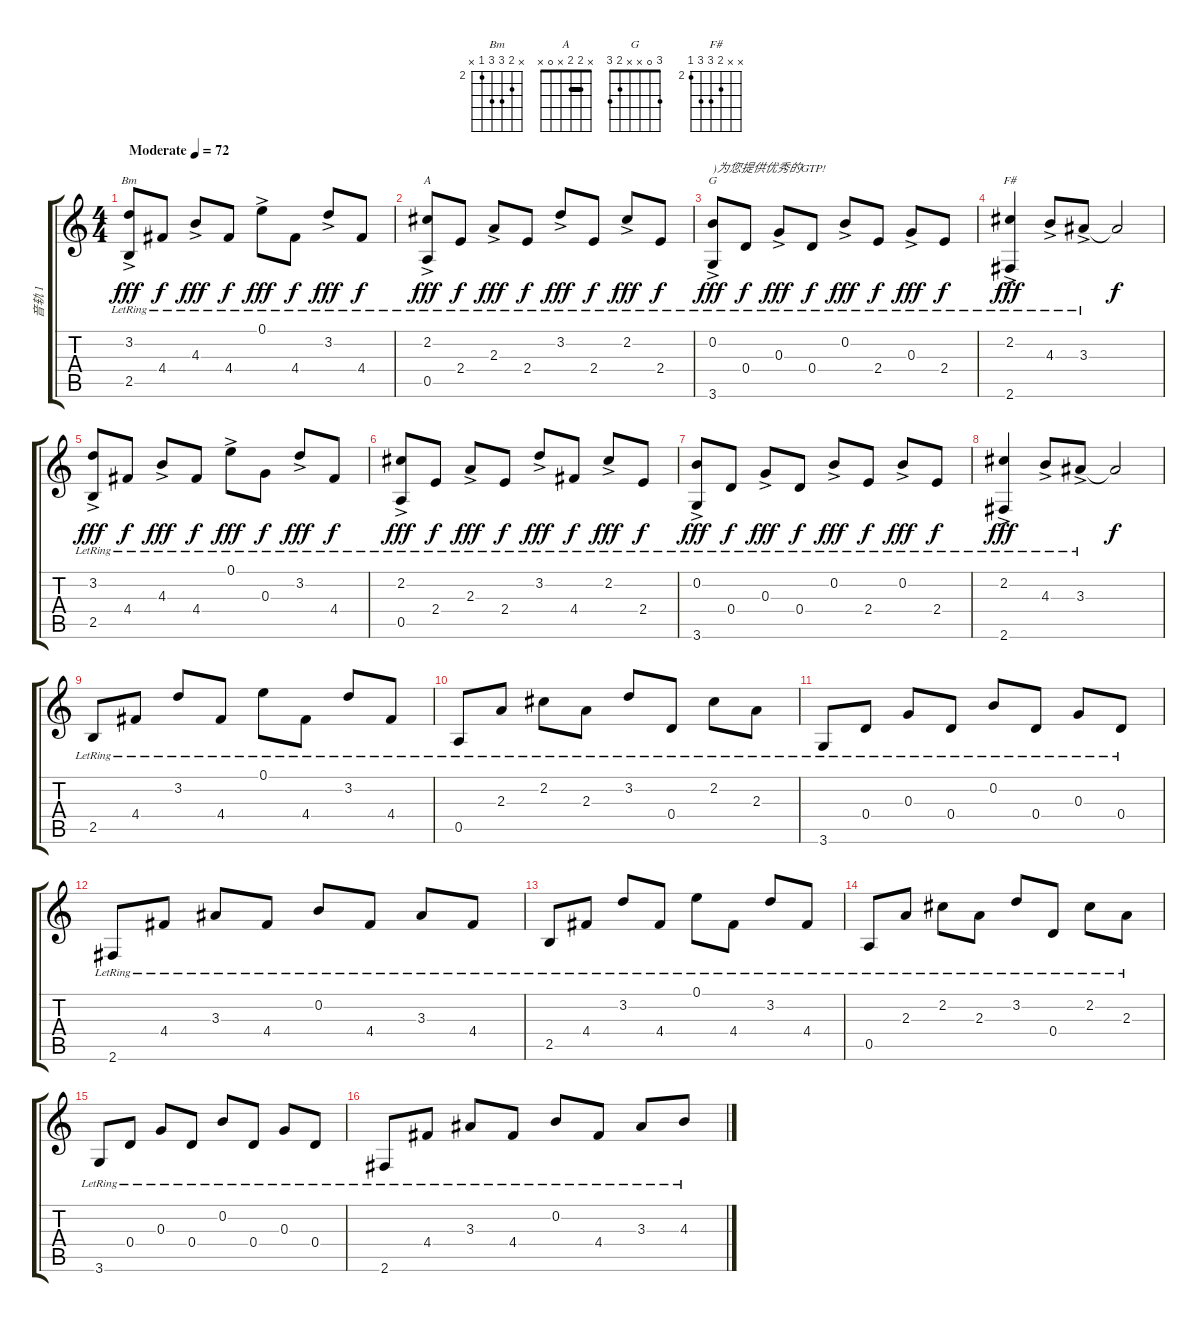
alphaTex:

\track ("音轨 1" "音轨 1") {instrument acousticguitarnylon}
\staff {score tabs}
\tuning (E4 B3 G3 D3 A2 E2) {hide}
\chord ("Bm" x 3 4 4 2 x) {firstfret 2}
\chord ("A" x 2 2 x 0 x) {barre 2}
\chord ("G" 3 0 x x 2 3)
\chord ("F#" x x 3 4 4 2) {firstfret 2 barre 2}
\ts (4 4)
\tempo (72 "Moderate")
\clef g2
\ks c
(3.2{ac lr} 2.5{lr}).8{ch "Bm" dy fff instrument acousticguitarnylon} 4.4{lr}.8{dy f} 4.3{ac lr}.8{dy fff} 4.4{lr}.8{dy f} 0.1{ac lr}.8{dy fff} 4.4{lr}.8{dy f} 3.2{ac lr}.8{dy fff} 4.4{lr}.8{dy f} |
(2.2{ac lr} 0.5{lr}).8{ch "A" dy fff} 2.4{lr}.8{dy f} 2.3{ac lr}.8{dy fff} 2.4{lr}.8{dy f} 3.2{ac lr}.8{dy fff} 2.4{lr}.8{dy f} 2.2{ac lr}.8{dy fff} 2.4{lr}.8{dy f} |
(0.2{ac lr} 3.6{lr}).8{ch "G" txt ")为您提供优秀的GTP!" dy fff} 0.4{lr}.8{dy f} 0.3{ac lr}.8{dy fff} 0.4{lr}.8{dy f} 0.2{ac lr}.8{dy fff} 2.4{lr}.8{dy f} 0.3{ac lr}.8{dy fff} 2.4{lr}.8{dy f} |
(2.2{ac lr} 2.6{lr}).4{ch "F#" dy fff} 4.3{ac lr}.8 3.3{ac lr}.8 3.3{t}.2{dy f} |
(3.2{ac lr} 2.5{lr}).8{dy fff} 4.4{lr}.8{dy f} 4.3{ac lr}.8{dy fff} 4.4{lr}.8{dy f} 0.1{ac lr}.8{dy fff} 0.3{lr}.8{dy f} 3.2{ac lr}.8{dy fff} 4.4{lr}.8{dy f} |
(2.2{ac lr} 0.5{lr}).8{dy fff} 2.4{lr}.8{dy f} 2.3{ac lr}.8{dy fff} 2.4{lr}.8{dy f} 3.2{ac lr}.8{dy fff} 4.4{lr}.8{dy f} 2.2{ac lr}.8{dy fff} 2.4{lr}.8{dy f} |
(0.2{ac lr} 3.6{lr}).8{dy fff} 0.4{lr}.8{dy f} 0.3{ac lr}.8{dy fff} 0.4{lr}.8{dy f} 0.2{ac lr}.8{dy fff} 2.4{lr}.8{dy f} 0.2{ac lr}.8{dy fff} 2.4{lr}.8{dy f} |
(2.2{ac lr} 2.6{lr}).4{dy fff} 4.3{ac lr}.8 3.3{ac lr}.8 3.3{t}.2{dy f} |
2.5{lr}.8 4.4{lr}.8 3.2{lr}.8 4.4{lr}.8 0.1{lr}.8 4.4{lr}.8 3.2{lr}.8 4.4{lr}.8 |
0.5{lr}.8 2.3{lr}.8 2.2{lr}.8 2.3{lr}.8 3.2{lr}.8 0.4{lr}.8 2.2{lr}.8 2.3{lr}.8 |
3.6{lr}.8 0.4{lr}.8 0.3{lr}.8 0.4{lr}.8 0.2{lr}.8 0.4{lr}.8 0.3{lr}.8 0.4{lr}.8 |
2.6{lr}.8 4.4{lr}.8 3.3{lr}.8 4.4{lr}.8 0.2{lr}.8 4.4{lr}.8 3.3{lr}.8 4.4{lr}.8 |
2.5{lr}.8 4.4{lr}.8 3.2{lr}.8 4.4{lr}.8 0.1{lr}.8 4.4{lr}.8 3.2{lr}.8 4.4{lr}.8 |
0.5{lr}.8 2.3{lr}.8 2.2{lr}.8 2.3{lr}.8 3.2{lr}.8 0.4{lr}.8 2.2{lr}.8 2.3{lr}.8 |
3.6{lr}.8 0.4{lr}.8 0.3{lr}.8 0.4{lr}.8 0.2{lr}.8 0.4{lr}.8 0.3{lr}.8 0.4{lr}.8 |
2.6{lr}.8 4.4{lr}.8 3.3{lr}.8 4.4{lr}.8 0.2{lr}.8 4.4{lr}.8 3.3{lr}.8 4.3{lr}.8
